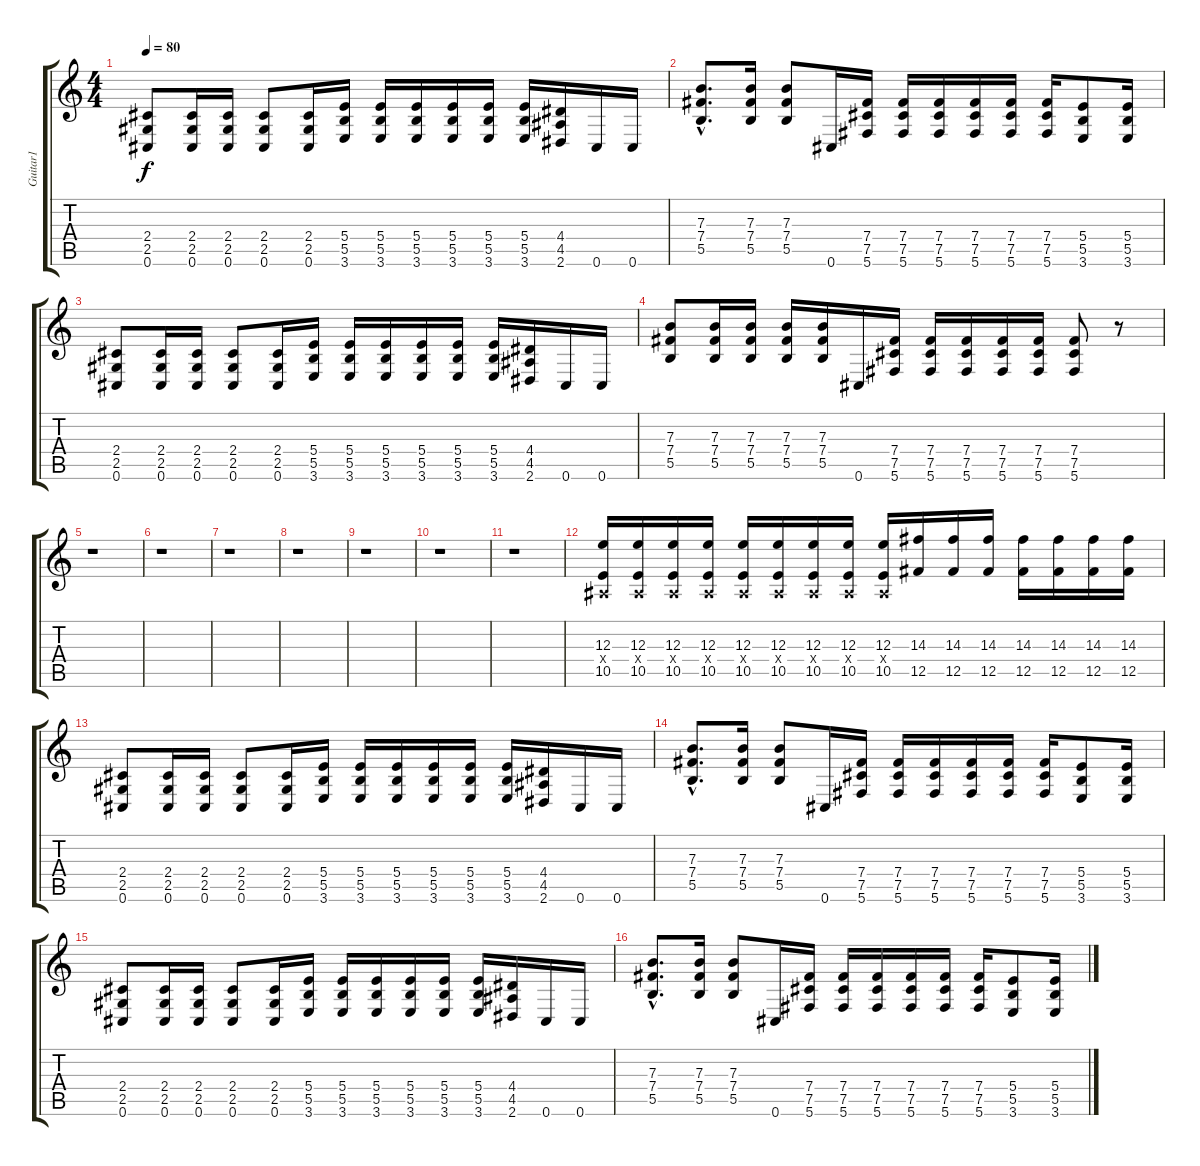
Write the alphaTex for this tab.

\track ("Guitar1 " "Guitar1 ") {instrument overdrivenguitar}
\staff {score tabs}
\tuning (Db4 Ab3 E3 B2 Gb2 Db2) {hide}
\ts (4 4)
\tempo 80
\clef g2
\ks c
(2.4 2.5 0.6).8{dy f} (2.4 2.5 0.6).16 (2.4 2.5 0.6).16 (2.4 2.5 0.6).8 (2.4 2.5 0.6).16 (5.4 5.5 3.6).16 (5.4 5.5 3.6).16 (5.4 5.5 3.6).16 (5.4 5.5 3.6).16 (5.4 5.5 3.6).16 (5.4 5.5 3.6).16 (4.4 4.5 2.6).16 0.6.16 0.6.16 |
(7.3{hac} 7.4{hac} 5.5{hac}).8{d} (7.3 7.4 5.5).16 (7.3 7.4 5.5).8 0.6.16 (7.4 7.5 5.6).16 (7.4 7.5 5.6).16 (7.4 7.5 5.6).16 (7.4 7.5 5.6).16 (7.4 7.5 5.6).16 (7.4 7.5 5.6).16 (5.4 5.5 3.6).8 (5.4 5.5 3.6).16 |
(2.4 2.5 0.6).8 (2.4 2.5 0.6).16 (2.4 2.5 0.6).16 (2.4 2.5 0.6).8 (2.4 2.5 0.6).16 (5.4 5.5 3.6).16 (5.4 5.5 3.6).16 (5.4 5.5 3.6).16 (5.4 5.5 3.6).16 (5.4 5.5 3.6).16 (5.4 5.5 3.6).16 (4.4 4.5 2.6).16 0.6.16 0.6.16 |
(7.3 7.4 5.5).8 (7.3 7.4 5.5).16 (7.3 7.4 5.5).16 (7.3 7.4 5.5).16 (7.3 7.4 5.5).16 0.6.16 (7.4 7.5 5.6).16 (7.4 7.5 5.6).16 (7.4 7.5 5.6).16 (7.4 7.5 5.6).16 (7.4 7.5 5.6).16 (7.4 7.5 5.6).8 r.8 |
r.1 |
r.1 |
r.1 |
r.1 |
r.1 |
r.1 |
r.1 |
(12.3 -1.4{x} 10.5).16 (12.3 -1.4{x} 10.5).16 (12.3 -1.4{x} 10.5).16 (12.3 -1.4{x} 10.5).16 (12.3 -1.4{x} 10.5).16 (12.3 -1.4{x} 10.5).16 (12.3 -1.4{x} 10.5).16 (12.3 -1.4{x} 10.5).16 (12.3 -1.4{x} 10.5).16 (14.3 12.5).16 (14.3 12.5).16 (14.3 12.5).16 (14.3 12.5).16 (14.3 12.5).16 (14.3 12.5).16 (14.3 12.5).16 |
(2.4 2.5 0.6).8 (2.4 2.5 0.6).16 (2.4 2.5 0.6).16 (2.4 2.5 0.6).8 (2.4 2.5 0.6).16 (5.4 5.5 3.6).16 (5.4 5.5 3.6).16 (5.4 5.5 3.6).16 (5.4 5.5 3.6).16 (5.4 5.5 3.6).16 (5.4 5.5 3.6).16 (4.4 4.5 2.6).16 0.6.16 0.6.16 |
(7.3{hac} 7.4{hac} 5.5{hac}).8{d} (7.3 7.4 5.5).16 (7.3 7.4 5.5).8 0.6.16 (7.4 7.5 5.6).16 (7.4 7.5 5.6).16 (7.4 7.5 5.6).16 (7.4 7.5 5.6).16 (7.4 7.5 5.6).16 (7.4 7.5 5.6).16 (5.4 5.5 3.6).8 (5.4 5.5 3.6).16 |
(2.4 2.5 0.6).8 (2.4 2.5 0.6).16 (2.4 2.5 0.6).16 (2.4 2.5 0.6).8 (2.4 2.5 0.6).16 (5.4 5.5 3.6).16 (5.4 5.5 3.6).16 (5.4 5.5 3.6).16 (5.4 5.5 3.6).16 (5.4 5.5 3.6).16 (5.4 5.5 3.6).16 (4.4 4.5 2.6).16 0.6.16 0.6.16 |
(7.3{hac} 7.4{hac} 5.5{hac}).8{d} (7.3 7.4 5.5).16 (7.3 7.4 5.5).8 0.6.16 (7.4 7.5 5.6).16 (7.4 7.5 5.6).16 (7.4 7.5 5.6).16 (7.4 7.5 5.6).16 (7.4 7.5 5.6).16 (7.4 7.5 5.6).16 (5.4 5.5 3.6).8 (5.4 5.5 3.6).16
